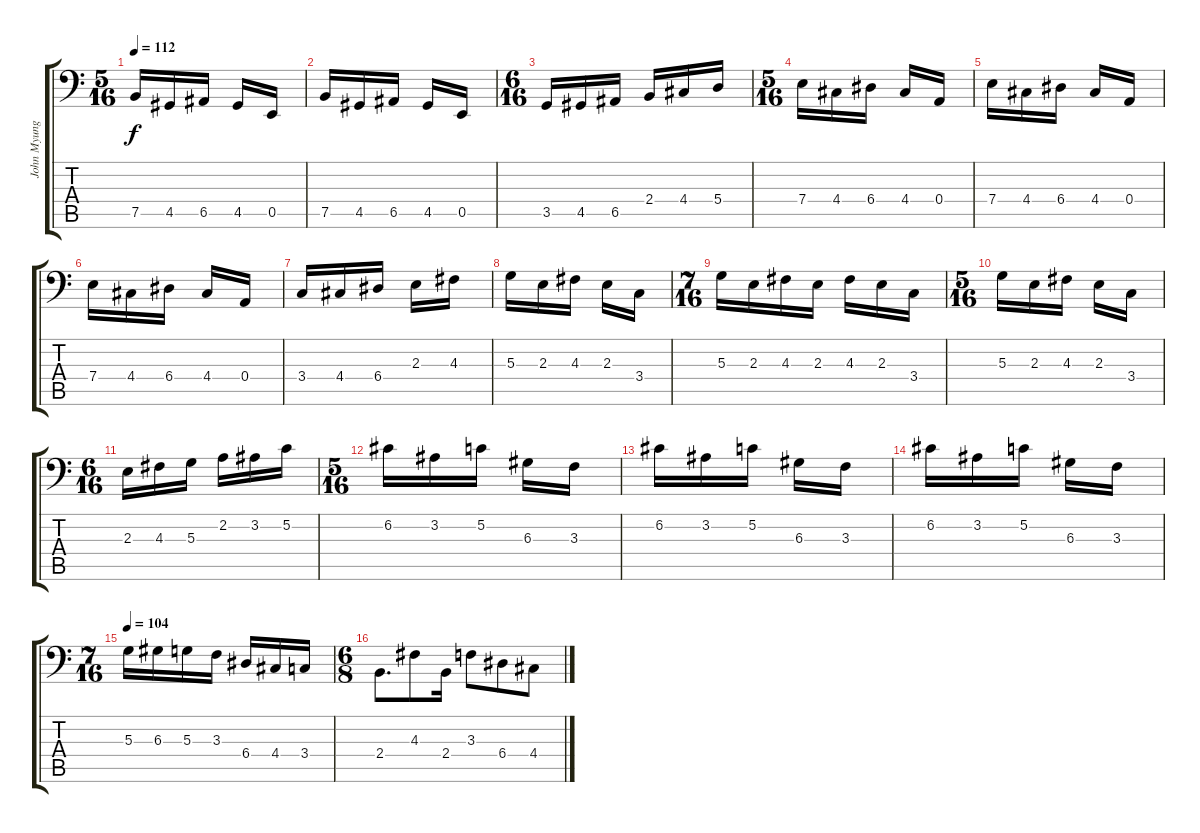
\track ("John Myung" "John Myung") {instrument electricbassfinger}
\staff {score tabs}
\tuning (C3 G2 D2 A1 E1 B0) {hide}
\ts (5 16)
\tempo 112
\clef f4
\ks c
7.5.16{dy f} 4.5.16 6.5.16 4.5.16 0.5.16 |
7.5.16 4.5.16 6.5.16 4.5.16 0.5.16 |
\ts (6 16)
3.5.16 4.5.16 6.5.16 2.4.16 4.4.16 5.4.16 |
\ts (5 16)
7.4.16 4.4.16 6.4.16 4.4.16 0.4.16 |
7.4.16 4.4.16 6.4.16 4.4.16 0.4.16 |
7.4.16 4.4.16 6.4.16 4.4.16 0.4.16 |
3.4.16 4.4.16 6.4.16 2.3.16 4.3.16 |
5.3.16 2.3.16 4.3.16 2.3.16 3.4.16 |
\ts (7 16)
5.3.16 2.3.16 4.3.16 2.3.16 4.3.16 2.3.16 3.4.16 |
\ts (5 16)
5.3.16 2.3.16 4.3.16 2.3.16 3.4.16 |
\ts (6 16)
2.3.16 4.3.16 5.3.16 2.2.16 3.2.16 5.2.16 |
\ts (5 16)
6.2.16 3.2.16 5.2.16 6.3.16 3.3.16 |
6.2.16 3.2.16 5.2.16 6.3.16 3.3.16 |
6.2.16 3.2.16 5.2.16 6.3.16 3.3.16 |
\ts (7 16)
\tempo 104
5.3.16 6.3.16 5.3.16 3.3.16 6.4.16 4.4.16 3.4.16 |
\ts (6 8)
2.4.8{d} 4.3.8 2.4.16 3.3.8 6.4.8 4.4.8
